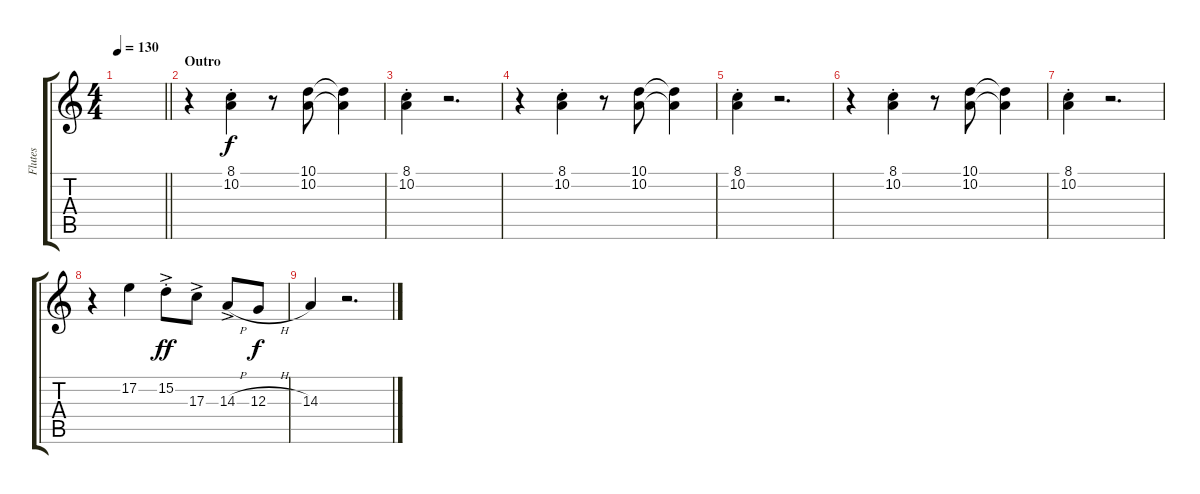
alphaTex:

\track ("Flutes" "Flutes") {instrument flute}
\staff {score tabs}
\tuning (E4 B3 G3 D3 A2 E2) {hide}
\ts (4 4)
\tempo 130
\clef g2
\barLineRight lightlight
\ks c
|
\section ("" "Outro")
r.4 (8.1{st} 10.2{st}).4 r.8 (10.1 10.2).8 (10.1{t} 10.2{t}).4 |
(8.1{st} 10.2{st}).4 r.2{d} |
r.4 (8.1{st} 10.2{st}).4 r.8 (10.1 10.2).8 (10.1{t} 10.2{t}).4 |
(8.1{st} 10.2{st}).4 r.2{d} |
r.4 (8.1{st} 10.2{st}).4 r.8 (10.1 10.2).8 (10.1{t} 10.2{t}).4 |
(8.1{st} 10.2{st}).4 r.2{d} |
r.4 17.2.4 15.2{ac st}.8{dy ff} 17.3{ac}.8 14.3{h ac}.8 12.3{h}.8{dy f} |
14.3.4 r.2{d}
